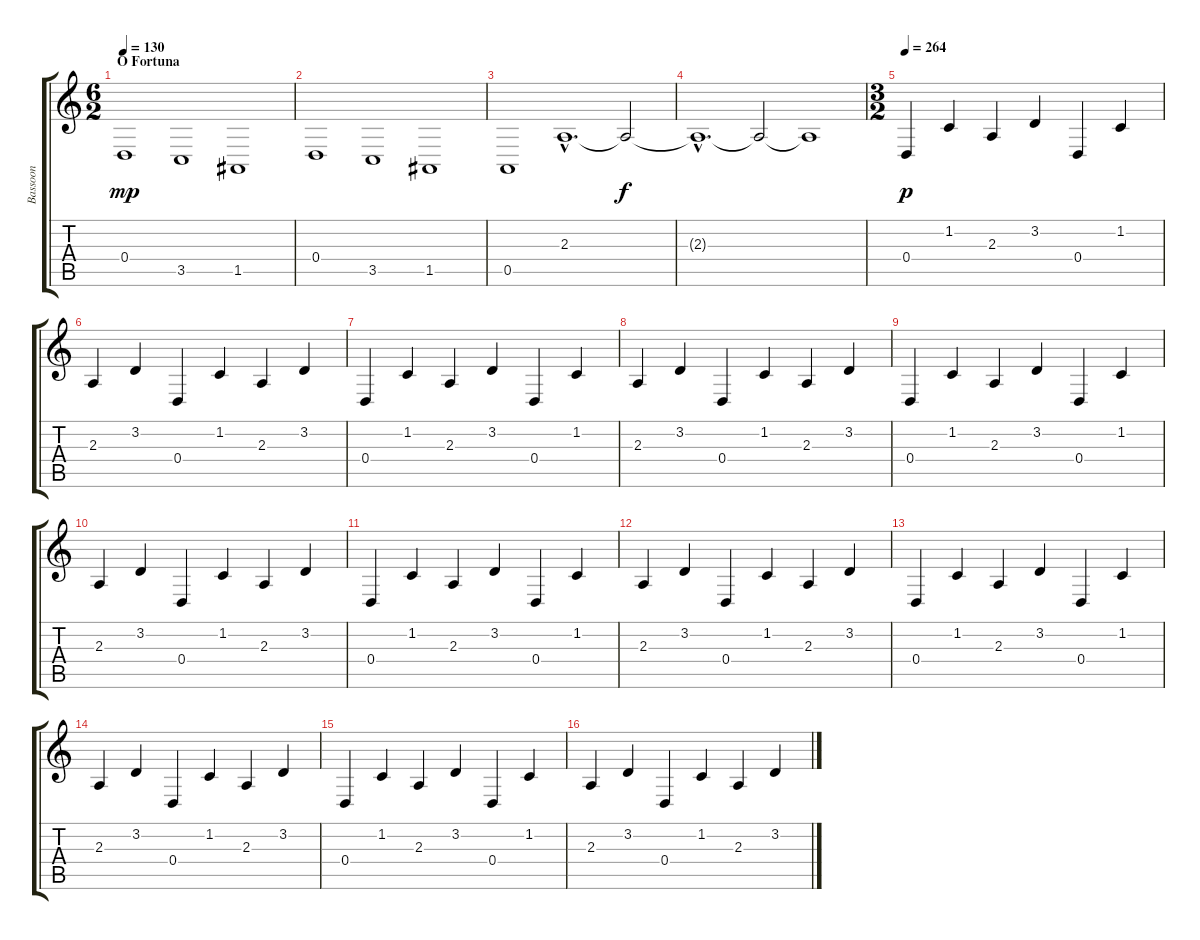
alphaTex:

\track ("Bassoon" "Bassoon") {instrument bassoon}
\staff {score tabs}
\tuning (E4 B3 G3 D3 A2 E2) {hide}
\ts (6 2)
\section ("" "O Fortuna")
\tempo 130
\clef g2
\ks c
0.4.1{dy mp instrument bassoon} 3.5.1 1.5.1 |
0.4.1 3.5.1 1.5.1 |
0.5.1 2.3{hac}.1{d} 2.3{t}.2{dy f} |
2.3{hac t}.1{d} 2.3{t}.2 2.3{t}.1 |
\ts (3 2)
\tempo 264
0.4.4{dy p} 1.2.4 2.3.4 3.2.4 0.4.4 1.2.4 |
2.3.4 3.2.4 0.4.4 1.2.4 2.3.4 3.2.4 |
0.4.4 1.2.4 2.3.4 3.2.4 0.4.4 1.2.4 |
2.3.4 3.2.4 0.4.4 1.2.4 2.3.4 3.2.4 |
0.4.4 1.2.4 2.3.4 3.2.4 0.4.4 1.2.4 |
2.3.4 3.2.4 0.4.4 1.2.4 2.3.4 3.2.4 |
0.4.4 1.2.4 2.3.4 3.2.4 0.4.4 1.2.4 |
2.3.4 3.2.4 0.4.4 1.2.4 2.3.4 3.2.4 |
0.4.4 1.2.4 2.3.4 3.2.4 0.4.4 1.2.4 |
2.3.4 3.2.4 0.4.4 1.2.4 2.3.4 3.2.4 |
0.4.4 1.2.4 2.3.4 3.2.4 0.4.4 1.2.4 |
2.3.4 3.2.4 0.4.4 1.2.4 2.3.4 3.2.4
